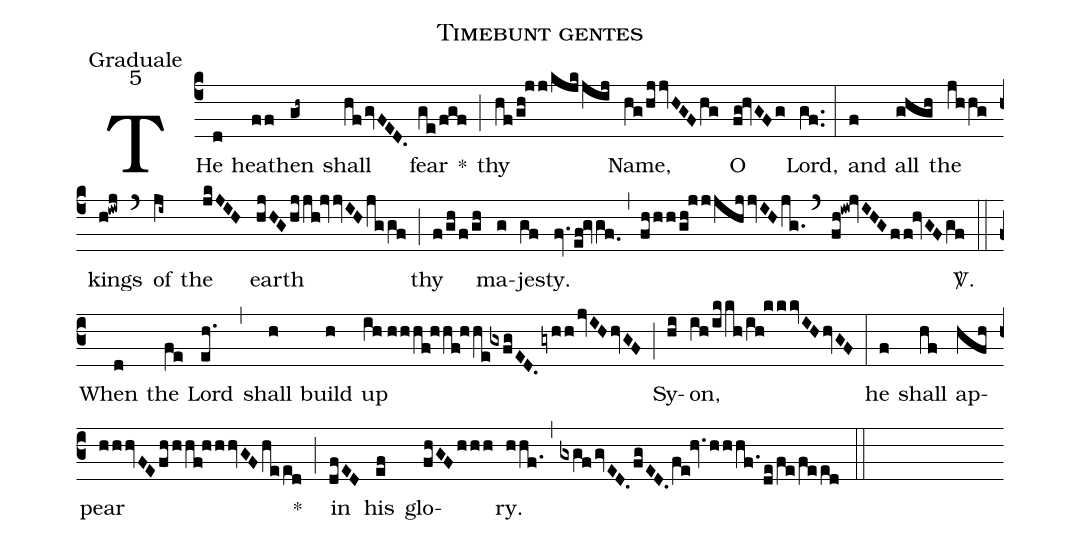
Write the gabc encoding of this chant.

name:Timebunt gentes;
office-part:Graduale;
mode:5;
%%
(c4) THe(d) hea(ff)then(gh~) shall(hf/gvFED.0) fear(ge/fgf) *(;) thy(hf/gh!jj/kjk/jij) Name,(hg/hjjvHGF/hg) O(fg!hvGFg) Lord,(gf..) (:) and(f) all(ghgh) the(jhhg) kings(h!iwj) (`) of(ji~) the(jkJIH) earth(hjHG/hjjh!jvvIH/jggf) (;) thy(f/gh/f/gh) ma(g)jes(gf)ty.(fv.1/ef!gvgf.0) (,) (fhhh/gh!jjjhjjvIH/jg.) (`) (fh!iw!jvIHG/ff!hvGF/gf) <sp>V/</sp>.(z0::c3) When(d) the(fe) Lord(eh.1) (,) shall(h) build(h) up(ih//hhhf!hhf!hhe!gxfgED.0/gyhh/jvIH/hvGF) (;) Sy(hi)on,(ih/ikkh/ih!kkkvIH/hvGF) (:) he(f) shall(hf) ap(hfh)pear(hhhvFE/fhhhf!hhhvGF/heed) *(;) in(dfED) his(ef) glo(fhGF/hhh)ry.(hhf.1) (,) (gxgf/gvED.0/fgED.0/fe!hv.1hhhf.1/de/fe/feed) (::)
